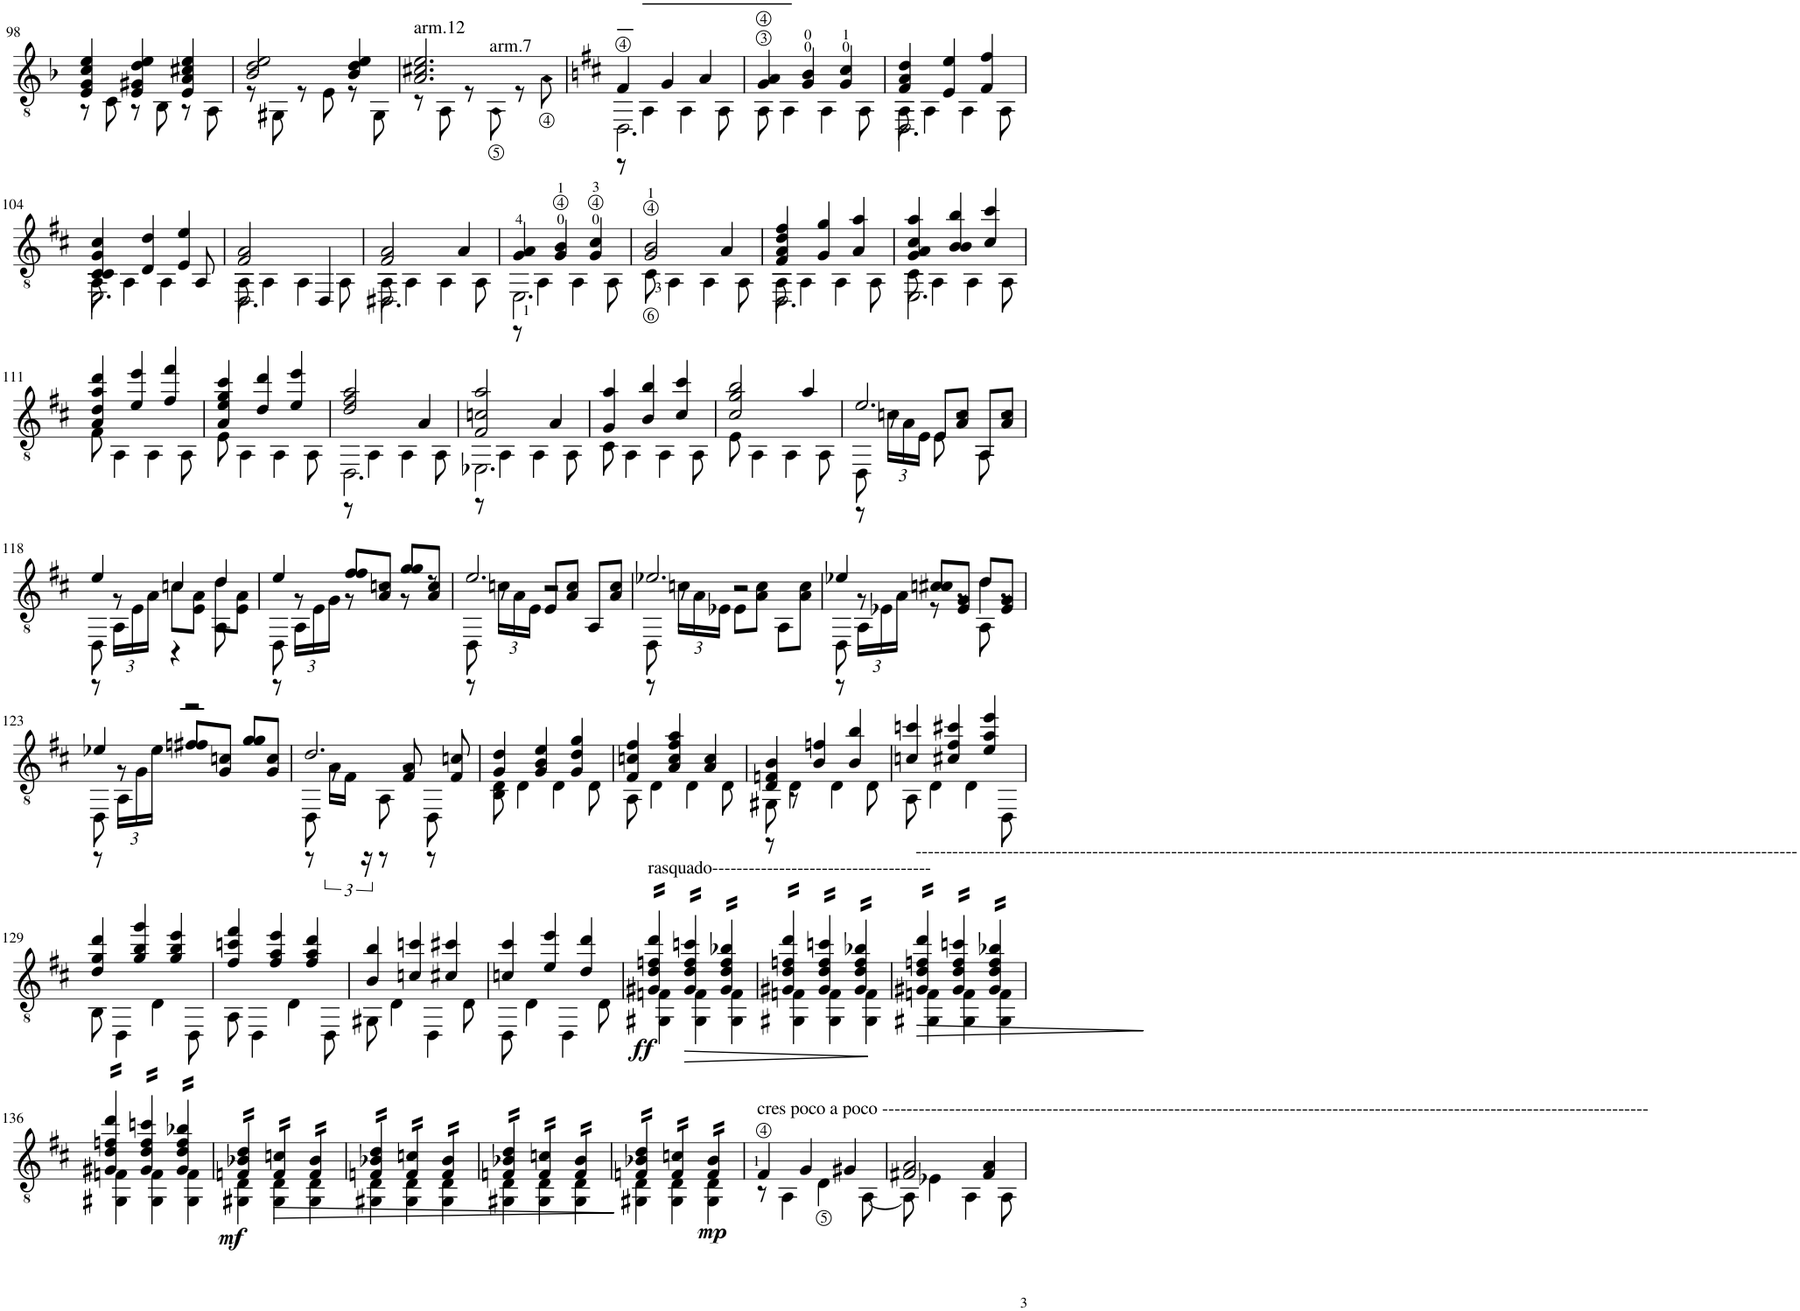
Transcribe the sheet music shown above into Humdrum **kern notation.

**kern	**dynam
*part1	*part1
*staff1	*staff1
*I"Guitar	*
!!LO:PB:g=z
*clefGv2	*
*k[b-]	*
*M3/4	*
=98	=98
*^	*
4E/ 4G/ 4c/ 4e/	8r	.
.	8C\	.
4E/ 4G#X/ 4d/ 4e/	8r	.
.	8BB-\	.
4E/ 4A/ 4c#X/ 4e/	8r	.
.	8AA\	.
=99	=99	=99
2B-/ 2d/ 2e/	8r	.
.	8GG#X\	.
.	8r	.
.	8E\	.
4B-/ 4d/ 4e/	8r	.
.	8GG#\	.
=100	=100	=100
!LO:TX:a:t=arm.12	!	!
2.A/ 2.c#X/ 2.e/	8r	.
.	8AA\	.
.	8r	.
!	!LO:TX:a:t=arm.7	!
.	8AA\	.
.	8r	.
.	8A\	.
*v	*v	*
=101	=101
*k[f#c#]	*
*^	*
*	*^	*
4F#/	2.DD\	8r	.
.	.	4AA\	.
4G/	.	.	.
.	.	4AA\	.
4A/	.	.	.
.	.	8AA\	.
=102	=102	=102	=102
4G/ 4A/	2.ryy	8AA\	.
.	.	4AA\	.
4G/ 4B/	.	.	.
.	.	4AA\	.
4G/ 4c#/	.	.	.
.	.	8AA\	.
=103	=103	=103	=103
4F#/ 4A/ 4d/	2.DD\	8AA\	.
.	.	4AA\	.
4E/ 4e/	.	.	.
.	.	4AA\	.
4F#/ 4f#/	.	.	.
.	.	8AA\	.
!!LO:LB:g=z	!!	!!
=104	=104	=104	=104
4C#/ 4C#/ 4C#/ 4G/ 4c#/	2.EE\	8AA\	.
.	.	4AA\	.
4D/ 4d/	.	.	.
.	.	4AA\	.
4E/ 4e/	.	.	.
.	.	8AA/	.
=105	=105	=105	=105
2F#/ 2A/	2.DD\	8AA\	.
.	.	4AA\	.
.	.	4AA\	.
4DD/	.	.	.
.	.	8AA\	.
=106	=106	=106	=106
2F#/ 2A/	2.DD#X\	8AA\	.
.	.	4AA\	.
.	.	4AA\	.
4A/	.	.	.
.	.	8AA\	.
=107	=107	=107	=107
4G/ 4A/	2.EE\	8r	.
.	.	4AA\	.
4G/ 4B/	.	.	.
.	.	4AA\	.
4G/ 4c#/	.	.	.
.	.	8AA\	.
*	*v	*v	*
=108	=108	=108
2G/ 2B/	8C#\	.
.	4AA\	.
.	4AA\	.
4A/	.	.
.	8AA\	.
=109	=109	=109
*	*^	*
4F#/ 4A/ 4d/ 4f#/	2.DD\	8AA\	.
.	.	4AA\	.
4G/ 4g/	.	.	.
.	.	4AA\	.
4A/ 4a/	.	.	.
.	.	8AA\	.
=110	=110	=110	=110
4G/ 4A/ 4c#/ 4a/	2.EE\	8C#\	.
.	.	4AA\	.
4B/ 4B/ 4b/	.	.	.
.	.	4AA\	.
4c#/ 4cc#/	.	.	.
.	.	8AA\	.
*	*v	*v	*
!!LO:LB:g=z
=111	=111	=111
4A/ 4d/ 4a/ 4dd/	8F#\	.
.	4AA\	.
4e/ 4ee/	.	.
.	4AA\	.
4f#/ 4ff#/	.	.
.	8AA\	.
=112	=112	=112
4A/ 4e/ 4g/ 4cc#/	8E\	.
.	4AA\	.
4d/ 4dd/	.	.
.	4AA\	.
4e/ 4ee/	.	.
.	8AA\	.
=113	=113	=113
*	*^	*
2d/ 2f#/ 2a/	2.DD\	8r	.
.	.	4AA\	.
.	.	4AA\	.
4A/	.	.	.
.	.	8AA\	.
=114	=114	=114	=114
2F#/ 2cn/ 2a/	2.EE-X\	8r	.
.	.	4AA\	.
.	.	4AA\	.
4A/	.	.	.
.	.	8AA\	.
*	*v	*v	*
=115	=115	=115
4G/ 4a/	8C#\	.
.	4AA\	.
4B/ 4b/	.	.
.	4AA\	.
4c#/ 4cc#/	.	.
.	8AA\	.
=116	=116	=116
2c#/ 2g/ 2b/	8E\	.
.	4AA\	.
.	4AA\	.
4a/	.	.
.	8AA\	.
=117	=117	=117
*	*^	*
2.e/	8DD\	8r	.
*	*	*Xbrackettup	*
.	8r	24cn\LL	.
.	.	24A\	.
.	.	24E\JJ	.
.	8E\	8E/L	.
.	8r	8A/ 8c/J	.
.	8AA\	8AA/L	.
.	8r	8A/ 8c/J	.
!!LO:LB:g=z	!!	!!
=118	=118	=118	=118
4e/	8DD\	8r	.
.	8r	24AA\LL	.
.	.	24E\	.
.	.	24A\JJ	.
4cn/	8c\L	4r	.
.	8E\ 8A\J	.	.
4d/	8d\L	8AA\	.
.	8E\ 8A\J	8ryy	.
=119	=119	=119	=119
4e/	8DD\	8r	.
.	8r	24AA\LL	.
.	.	24E\	.
.	.	24G\JJ	.
4f#/	8r	8f#/L	.
.	8r	8A/ 8cn/J	.
4g/	8r	8g/L	.
.	8r	8A/ 8c/J	.
=120	=120	=120	=120
2.e/	8DD\	8r	.
.	8r	24cn\LL	.
.	.	24A\	.
.	.	24E\JJ	.
.	2r	8E/L	.
.	.	8A/ 8c/J	.
.	.	8AA/L	.
.	.	8A/ 8c/J	.
=121	=121	=121	=121
2.e-X/	8DD\	8r	.
.	8r	24cn\LL	.
.	.	24A\	.
.	.	24E-X\JJ	.
.	2r	8E-\L	.
.	.	8A\ 8c\J	.
.	.	8AA\L	.
.	.	8A\ 8c\J	.
=122	=122	=122	=122
4e-X/	8DD\	8r	.
.	8r	24AA\LL	.
.	.	24E-X\	.
.	.	24A\JJ	.
4cn/	8r	8c#X/L	.
.	8r	8E-/ 8G/J	.
4d\	8AA\	8d/L	.
.	8r	8E-/ 8G/J	.
!!LO:LB:g=z	!!	!!
=123	=123	=123	=123
4e-X/	8DD\	8r	.
.	8r	24AA\LL	.
.	.	24G\	.
.	.	24e-\JJ	.
4fn/	2r	8f#X/L	.
.	.	8G/ 8cn/J	.
4g/	.	8g/L	.
.	.	8G/ 8c/J	.
=124	=124	=124	=124
2.d/	8DD\	8r	.
*	*	*brackettup	*
.	8r	24A\LL	.
.	.	24F#\JJ	.
.	.	24r	.
.	8AA\	8r	.
.	8r	8F#/ 8A/	.
.	8DD\	8r	.
.	8ryy	8F#/ 8cn/	.
*	*v	*v	*
=125	=125	=125
4G/ 4d/	8BB\ 8D\	.
.	4D\	.
4G/ 4B/ 4e/	.	.
.	4D\	.
4G/ 4d/ 4g/	.	.
.	8D\	.
=126	=126	=126
4F#/ 4cn/ 4f#/	8AA\	.
.	4D\	.
4A/ 4c/ 4f#/ 4a/	.	.
.	4D\	.
4A/ 4c/	.	.
.	8D\	.
=127	=127	=127
*	*^	*
4D/ 4Fn/ 4B/	8GG#X\	8r	.
.	8r	4D\	.
4B/ 4fn/	2ryy	.	.
.	.	4D\	.
4B/ 4b/	.	.	.
.	.	8D\	.
*	*v	*v	*
=128	=128	=128
4cn/ 4ccn/	8AA\	.
.	4D\	.
4c#X/ 4f#/ 4cc#X/	.	.
.	4D\	.
4e/ 4a/ 4ee/	.	.
.	8DD\	.
!!LO:LB:g=z	!!
=129	=129	=129
4d/ 4g/ 4dd/	8BB\	.
.	4DD\	.
4g/ 4b/ 4gg/	.	.
.	4D\	.
4g/ 4b/ 4ee/	.	.
.	8DD\	.
=130	=130	=130
4f#/ 4ccn/ 4ff#/	8AA\	.
.	4DD\	.
4f#/ 4a/ 4ee/	.	.
.	4D\	.
4f#/ 4a/ 4dd/	.	.
.	8DD\	.
=131	=131	=131
4B/ 4b/	8GG#X\	.
.	4D\	.
4cn/ 4ccn/	.	.
.	4DD\	.
4c#X/ 4cc#X/	.	.
.	8D\	.
=132	=132	=132
4cn/ 4cc#/	8DD\	.
.	4D\	.
4e/ 4ee/	.	.
.	4DD\	.
4d/ 4dd/	.	.
.	8D\	.
=133	=133	=133
!LO:TX:a:t=rasquado------------------------------------	!	!
!	!	!LO:DY:b
*tremolo	*	*
16G#X/ 16d/ 16fn/ 16dd/LL	4GG#X\ 4Fn\	ff
16G#X/ 16d/ 16fn/ 16dd/	.	.
16G#X/ 16d/ 16fn/ 16dd/	.	.
16G#X/ 16d/ 16fn/ 16dd/JJ	.	.
!	!	!LO:HP:b
16G#/ 16d/ 16f/ 16ccn/LL	4GG#\ 4F\	>
16G#/ 16d/ 16f/ 16ccn/	.	.
16G#/ 16d/ 16f/ 16ccn/	.	.
16G#/ 16d/ 16f/ 16ccn/JJ	.	.
16G#/ 16d/ 16f/ 16b-X/LL	4GG#\ 4F\	.
16G#/ 16d/ 16f/ 16b-X/	.	.
16G#/ 16d/ 16f/ 16b-X/	.	.
16G#/ 16d/ 16f/ 16b-X/JJ	.	.
*v	*v	*
.	]
=134	=134
*^	*
16G#X/ 16d/ 16fn/ 16dd/LL	4GG#X\ 4Fn\	.
16G#X/ 16d/ 16fn/ 16dd/	.	.
16G#X/ 16d/ 16fn/ 16dd/	.	.
16G#X/ 16d/ 16fn/ 16dd/JJ	.	.
16G#/ 16d/ 16f/ 16ccn/LL	4GG#\ 4F\	.
16G#/ 16d/ 16f/ 16ccn/	.	.
16G#/ 16d/ 16f/ 16ccn/	.	.
16G#/ 16d/ 16f/ 16ccn/JJ	.	.
16G#/ 16d/ 16f/ 16b-X/LL	4GG#\ 4F\	.
16G#/ 16d/ 16f/ 16b-X/	.	.
16G#/ 16d/ 16f/ 16b-X/	.	.
16G#/ 16d/ 16f/ 16b-X/JJ	.	.
=135	=135	=135
!LO:TX:a:t=-------------------------------------------------------------------------------------------------------------------------------------------------	!	!
!	!	!LO:HP:b
16G#X/ 16d/ 16fn/ 16dd/LL	4GG#X\ 4Fn\	>
16G#X/ 16d/ 16fn/ 16dd/	.	.
16G#X/ 16d/ 16fn/ 16dd/	.	.
16G#X/ 16d/ 16fn/ 16dd/JJ	.	.
16G#/ 16d/ 16f/ 16ccn/LL	4GG#\ 4F\	.
16G#/ 16d/ 16f/ 16ccn/	.	.
16G#/ 16d/ 16f/ 16ccn/	.	.
16G#/ 16d/ 16f/ 16ccn/JJ	.	.
16G#/ 16d/ 16f/ 16b-X/LL	4GG#\ 4F\	.
16G#/ 16d/ 16f/ 16b-X/	.	.
16G#/ 16d/ 16f/ 16b-X/	.	.
16G#/ 16d/ 16f/ 16b-X/JJ	.	.
*v	*v	*
.	]
!!LO:LB:g=z
=136	=136
*^	*
16G#X/ 16d/ 16fn/ 16dd/LL	4GG#X\ 4Fn\	.
16G#X/ 16d/ 16fn/ 16dd/	.	.
16G#X/ 16d/ 16fn/ 16dd/	.	.
16G#X/ 16d/ 16fn/ 16dd/JJ	.	.
16G#/ 16d/ 16f/ 16ccn/LL	4GG#\ 4F\	.
16G#/ 16d/ 16f/ 16ccn/	.	.
16G#/ 16d/ 16f/ 16ccn/	.	.
16G#/ 16d/ 16f/ 16ccn/JJ	.	.
16G#/ 16d/ 16f/ 16b-X/LL	4GG#\ 4F\	.
16G#/ 16d/ 16f/ 16b-X/	.	.
16G#/ 16d/ 16f/ 16b-X/	.	.
16G#/ 16d/ 16f/ 16b-X/JJ	.	.
=137	=137	=137
!	!	!LO:DY:b
16Fn/ 16B-X/ 16d/LL	4GG#X\ 4D\	mf
16Fn/ 16B-X/ 16d/	.	.
16Fn/ 16B-X/ 16d/	.	.
16Fn/ 16B-X/ 16d/JJ	.	.
!	!	!LO:HP:b
16F/ 16cn/LL	4GG#\ 4D\	>
16F/ 16cn/	.	.
16F/ 16cn/	.	.
16F/ 16cn/JJ	.	.
16F/ 16B-/LL	4GG#\ 4D\	.
16F/ 16B-/	.	.
16F/ 16B-/	.	.
16F/ 16B-/JJ	.	.
*v	*v	*
.	]
=138	=138
*^	*
16Fn/ 16B-X/ 16d/LL	4GG#X\ 4D\	.
16Fn/ 16B-X/ 16d/	.	.
16Fn/ 16B-X/ 16d/	.	.
16Fn/ 16B-X/ 16d/JJ	.	.
16F/ 16cn/LL	4GG#\ 4D\	.
16F/ 16cn/	.	.
16F/ 16cn/	.	.
16F/ 16cn/JJ	.	.
16F/ 16B-/LL	4GG#\ 4D\	.
16F/ 16B-/	.	.
16F/ 16B-/	.	.
16F/ 16B-/JJ	.	.
=139	=139	=139
16Fn/ 16B-X/ 16d/LL	4GG#X\ 4D\	.
16Fn/ 16B-X/ 16d/	.	.
16Fn/ 16B-X/ 16d/	.	.
16Fn/ 16B-X/ 16d/JJ	.	.
16F/ 16cn/LL	4GG#\ 4D\	.
16F/ 16cn/	.	.
16F/ 16cn/	.	.
16F/ 16cn/JJ	.	.
16F/ 16B-/LL	4GG#\ 4D\	.
16F/ 16B-/	.	.
16F/ 16B-/	.	.
16F/ 16B-/JJ	.	.
=140	=140	=140
16Fn/ 16B-X/ 16d/LL	4GG#X\ 4D\	.
16Fn/ 16B-X/ 16d/	.	.
16Fn/ 16B-X/ 16d/	.	.
16Fn/ 16B-X/ 16d/JJ	.	.
16F/ 16cn/LL	4GG#\ 4D\	.
16F/ 16cn/	.	.
16F/ 16cn/	.	.
16F/ 16cn/JJ	.	.
!	!	!LO:DY:b
16F/ 16B-/LL	4GG#\ 4D\	mp
16F/ 16B-/	.	.
16F/ 16B-/	.	.
16F/ 16B-/JJ	.	.
*Xtremolo	*	*
=141	=141	=141
!LO:TX:a:t=cres poco a poco ------------------------------------------------------------------------------------------------------------------------------	!	!
4F#/	8r	.
.	4AA\	.
4G/	.	.
.	4D\	.
4G#X/	.	.
.	[8AA\	.
=142	=142	=142
2F#X/ 2A/	8AA\]	.
.	4E-X\	.
.	4AA\	.
4F#/ 4A/	.	.
.	8AA\	.
*v	*v	*
=	=
*-	*-
